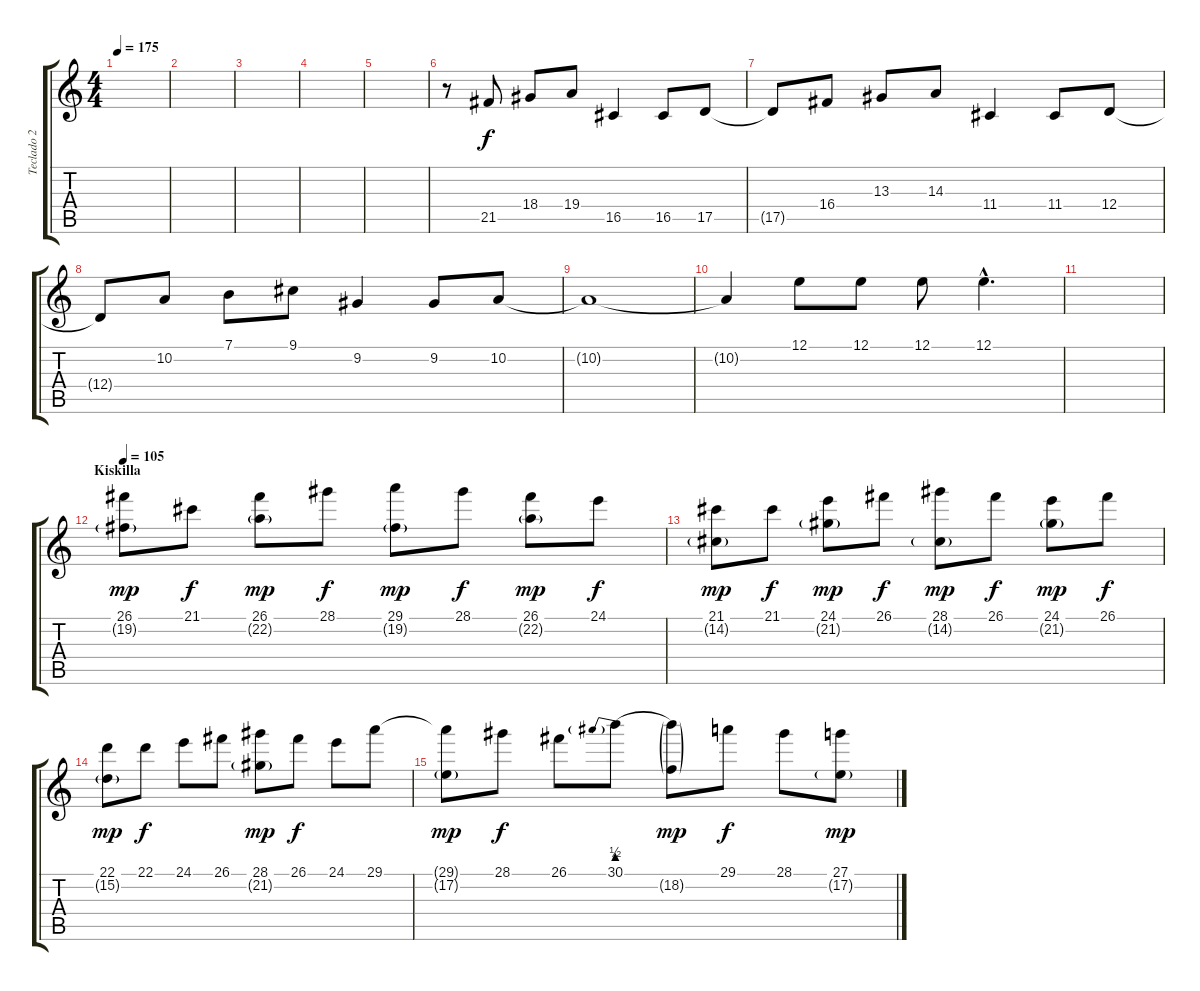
\track ("Teclado 2" "Teclado 2") {instrument lead2sawtooth}
\staff {score tabs}
\tuning (E4 B3 G3 D3 A2 E2) {hide}
\ts (4 4)
\tempo 175
\clef g2
\ks c
|
|
|
|
|
r.8 21.5.8 18.4.8 19.4.8 16.5.4 16.5.8 17.5.8 |
17.5{t}.8 16.4.8 13.3.8 14.3.8 11.4.4 11.4.8 12.4.8 |
12.4{t}.8 10.2.8 7.1.8 9.1.8 9.2.4 9.2.8 10.2.8 |
10.2{t}.1 |
10.2{t}.4 12.1.8 12.1.8 12.1.8 12.1{hac}.4{d} |
|
\section ("" "Kiskilla")
\tempo 105
(26.1 19.2{g}).8{dy mp instrument musicbox} 21.1.8{dy f} (26.1 22.2{g}).8{dy mp} 28.1.8{dy f} (29.1 19.2{g}).8{dy mp} 28.1.8{dy f} (26.1 22.2{g}).8{dy mp} 24.1.8{dy f} |
(21.1 14.2{g}).8{dy mp} 21.1.8{dy f} (24.1 21.2{g}).8{dy mp} 26.1.8{dy f} (28.1 14.2{g}).8{dy mp} 26.1.8{dy f} (24.1 21.2{g}).8{dy mp} 26.1.8{dy f} |
(22.1 15.2{g}).8{dy mp} 22.1.8{dy f} 24.1.8 26.1.8 (28.1 21.2{g}).8{dy mp} 26.1.8{dy f} 24.1.8 29.1.8 |
(29.1{t} 17.2{g}).8{dy mp} 28.1.8{dy f} 26.1.8 30.1{be (prebend 0 2 60 2)}.8 (30.1{t} 18.2{g}).8{dy mp} 29.1.8{dy f} 28.1.8 (27.1 17.2{g}).8{dy mp}
